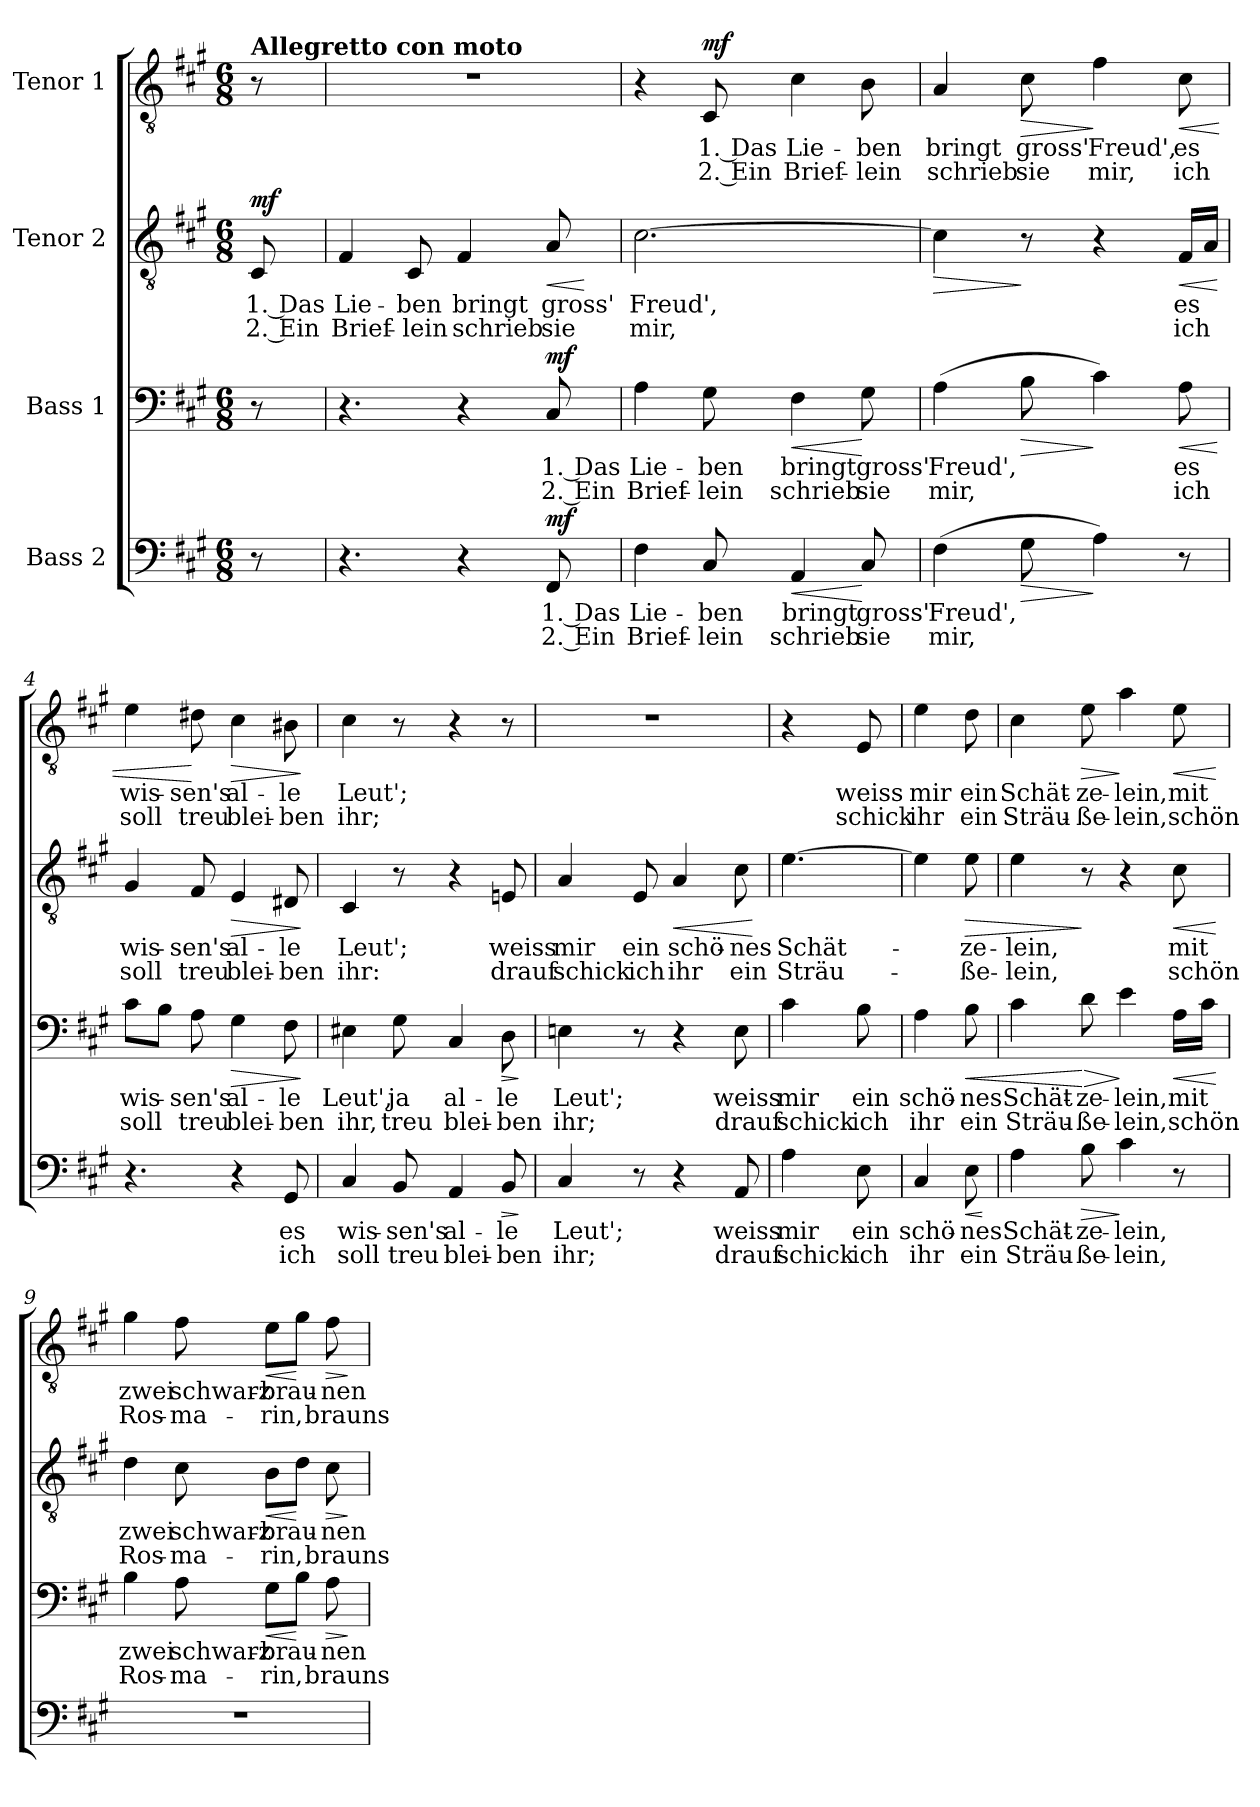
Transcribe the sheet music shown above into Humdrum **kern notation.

**kern	**text	**text	**dynam	**kern	**text	**text	**dynam	**kern	**text	**text	**dynam	**kern	**text	**text	**dynam
*part4	*part4	*part4	*part4	*part3	*part3	*part3	*part3	*part2	*part2	*part2	*part2	*part1	*part1	*part1	*part1
*staff4	*staff4	*staff4	*staff4	*staff3	*staff3	*staff3	*staff3	*staff2	*staff2	*staff2	*staff2	*staff1	*staff1	*staff1	*staff1
*I"Bass 2	*	*	*	*I"Bass 1	*	*	*	*I"Tenor 2	*	*	*	*I"Tenor 1	*	*	*
*clefF4	*	*	*	*clefF4	*	*	*	*clefGv2	*	*	*	*clefGv2	*	*	*
*k[f#c#g#]	*	*	*	*k[f#c#g#]	*	*	*	*k[f#c#g#]	*	*	*	*k[f#c#g#]	*	*	*
*M6/8	*	*	*	*M6/8	*	*	*	*M6/8	*	*	*	*M6/8	*	*	*
=	=	=	=	=	=	=	=	=	=	=	=	=	=	=	=
!	!	!	!	!	!	!	!	!	!	!	!	!LO:TX:a:B:t=Allegretto con moto	!	!	!
!	!	!	!	!	!	!	!	!	!LO:LY:b	!LO:LY:b	!LO:DY:a	!	!	!	!
8r	.	.	.	8r	.	.	.	8C#/	1. Das	2. Ein	mf	8r	.	.	.
=1	=1	=1	=1	=1	=1	=1	=1	=1	=1	=1	=1	=1	=1	=1	=1
!	!	!	!	!	!	!	!	!	!LO:LY:b	!LO:LY:b	!	!	!	!	!
4.r	.	.	.	4.r	.	.	.	4F#/	Lie-	Brief-	.	2.r	.	.	.
!	!	!	!	!	!	!	!	!	!LO:LY:b	!LO:LY:b	!	!	!	!	!
.	.	.	.	.	.	.	.	8C#/	-ben	-lein	.	.	.	.	.
!	!	!	!	!	!	!	!	!	!LO:LY:b	!LO:LY:b	!	!	!	!	!
4r	.	.	.	4r	.	.	.	4F#/	bringt	schrieb	.	.	.	.	.
!	!LO:LY:b	!LO:LY:b	!LO:DY:a	!	!LO:LY:b	!LO:LY:b	!LO:DY:a	!	!LO:LY:b	!LO:LY:b	!LO:HP:b	!	!	!	!
8FF#/	1. Das	2. Ein	mf	8C#/	1. Das	2. Ein	mf	8A/	gross'	sie	<	.	.	.	.
.	.	.	.	.	.	.	.	.	.	.	[	.	.	.	.
=2	=2	=2	=2	=2	=2	=2	=2	=2	=2	=2	=2	=2	=2	=2	=2
!	!LO:LY:b	!LO:LY:b	!	!	!LO:LY:b	!LO:LY:b	!	!	!LO:LY:b	!LO:LY:b	!	!	!	!	!
4F#\	Lie-	Brief-	.	4A\	Lie-	Brief-	.	[2.c#\	Freud',	mir,	.	4r	.	.	.
!	!LO:LY:b	!LO:LY:b	!	!	!LO:LY:b	!LO:LY:b	!	!	!	!	!	!	!LO:LY:b	!LO:LY:b	!LO:DY:a
8C#/	-ben	-lein	.	8G#\	-ben	-lein	.	.	.	.	.	8C#/	1. Das	2. Ein	mf
!	!LO:LY:b	!LO:LY:b	!LO:HP:b	!	!LO:LY:b	!LO:LY:b	!LO:HP:b	!	!	!	!	!	!LO:LY:b	!LO:LY:b	!
4AA/	bringt	schrieb	<	4F#\	bringt	schrieb	<	.	.	.	.	4c#\	Lie-	Brief-	.
!	!LO:LY:b	!LO:LY:b	!	!	!LO:LY:b	!LO:LY:b	!	!	!	!	!	!	!LO:LY:b	!LO:LY:b	!
8C#/	gross'	sie	[	8G#\	gross'	sie	[	.	.	.	.	8B\	-ben	-lein	.
=3	=3	=3	=3	=3	=3	=3	=3	=3	=3	=3	=3	=3	=3	=3	=3
!	!LO:LY:b	!LO:LY:b	!	!	!LO:LY:b	!LO:LY:b	!	!	!	!	!LO:HP:b	!	!LO:LY:b	!LO:LY:b	!
(4F#\	Freud',	mir,	.	(4A\	Freud',	mir,	.	4c#\]	.	.	>	4A/	bringt	schrieb	.
!	!	!	!LO:HP:b	!	!	!	!LO:HP:b	!	!	!	!	!	!LO:LY:b	!LO:LY:b	!LO:HP:b
8G#\	.	.	>	8B\	.	.	>	8r	.	.	]	8c#\	gross'	sie	>
!	!	!	!	!	!	!	!	!	!	!	!	!	!LO:LY:b	!LO:LY:b	!
4A\)	.	.	]	4c#\)	.	.	]	4r	.	.	.	4f#\	Freud',	mir,	]
!	!	!	!	!	!LO:LY:b	!LO:LY:b	!LO:HP:b	!	!LO:LY:b	!LO:LY:b	!LO:HP:b	!	!LO:LY:b	!LO:LY:b	!LO:HP:b
8r	.	.	.	8A\	es	ich	<	16F#/LL	es	ich	<	8c#\	es	ich	<
.	.	.	.	.	.	.	.	16A/JJ	.	.	.	.	.	.	.
.	.	.	.	.	.	.	[	.	.	.	[	.	.	.	.
!!LO:LB:g=z
=4	=4	=4	=4	=4	=4	=4	=4	=4	=4	=4	=4	=4	=4	=4	=4
!	!	!	!	!	!LO:LY:b	!LO:LY:b	!	!	!LO:LY:b	!LO:LY:b	!	!	!LO:LY:b	!LO:LY:b	!
4.r	.	.	.	8c#\L	wis-	soll	.	4G#/	wis-	soll	.	4e\	wis-	soll	.
.	.	.	.	8B\J	.	.	.	.	.	.	.	.	.	.	.
!	!	!	!	!	!LO:LY:b	!LO:LY:b	!	!	!LO:LY:b	!LO:LY:b	!	!	!LO:LY:b	!LO:LY:b	!
.	.	.	.	8A\	-sen's	treu	.	8F#/	-sen's	treu	.	8d#X\	-sen's	treu	[
!	!	!	!	!	!LO:LY:b	!LO:LY:b	!LO:HP:b	!	!LO:LY:b	!LO:LY:b	!LO:HP:b	!	!LO:LY:b	!LO:LY:b	!LO:HP:b
4r	.	.	.	4G#\	al-	blei-	>	4E/	al-	blei-	>	4c#\	al-	blei-	>
!	!LO:LY:b	!LO:LY:b	!	!	!LO:LY:b	!LO:LY:b	!	!	!LO:LY:b	!LO:LY:b	!	!	!LO:LY:b	!LO:LY:b	!
8GG#/	es	ich	.	8F#\	-le	-ben	.	8D#X/	-le	-ben	.	8B#X\	-le	-ben	.
.	.	.	.	.	.	.	]	.	.	.	]	.	.	.	]
=5	=5	=5	=5	=5	=5	=5	=5	=5	=5	=5	=5	=5	=5	=5	=5
!	!LO:LY:b	!LO:LY:b	!	!	!LO:LY:b	!LO:LY:b	!	!	!LO:LY:b	!LO:LY:b	!	!	!LO:LY:b	!LO:LY:b	!
4C#/	wis-	soll	.	4E#X\	Leut',	ihr,	.	4C#/	Leut';	ihr:	.	4c#\	Leut';	ihr;	.
!	!LO:LY:b	!LO:LY:b	!	!	!LO:LY:b	!LO:LY:b	!	!	!	!	!	!	!	!	!
8BB/	-sen's	treu	.	8G#\	ja	treu	.	8r	.	.	.	8r	.	.	.
!	!LO:LY:b	!LO:LY:b	!	!	!LO:LY:b	!LO:LY:b	!	!	!	!	!	!	!	!	!
4AA/	al-	blei-	.	4C#/	al-	blei-	.	4r	.	.	.	4r	.	.	.
!	!LO:LY:b	!LO:LY:b	!LO:HP:b	!	!LO:LY:b	!LO:LY:b	!LO:HP:b	!	!LO:LY:b	!LO:LY:b	!	!	!	!	!
8BB/	-le	-ben	>	8D\	-le	-ben	>	8En/	weiss	drauf	.	8r	.	.	.
.	.	.	]	.	.	.	]	.	.	.	.	.	.	.	.
=6	=6	=6	=6	=6	=6	=6	=6	=6	=6	=6	=6	=6	=6	=6	=6
!	!LO:LY:b	!LO:LY:b	!	!	!LO:LY:b	!LO:LY:b	!	!	!LO:LY:b	!LO:LY:b	!	!	!	!	!
4C#/	Leut';	ihr;	.	4En\	Leut';	ihr;	.	4A/	mir	schick	.	2.r	.	.	.
!	!	!	!	!	!	!	!	!	!LO:LY:b	!LO:LY:b	!	!	!	!	!
8r	.	.	.	8r	.	.	.	8E/	ein	ich	.	.	.	.	.
!	!	!	!	!	!	!	!	!	!LO:LY:b	!LO:LY:b	!LO:HP:b	!	!	!	!
4r	.	.	.	4r	.	.	.	4A/	schö-	ihr	<	.	.	.	.
!	!LO:LY:b	!LO:LY:b	!	!	!LO:LY:b	!LO:LY:b	!	!	!LO:LY:b	!LO:LY:b	!	!	!	!	!
8AA/	weiss	drauf	.	8E\	weiss	drauf	.	8c#\	-nes	ein	.	.	.	.	.
.	.	.	.	.	.	.	.	.	.	.	[	.	.	.	.
=7	=7	=7	=7	=7	=7	=7	=7	=7	=7	=7	=7	=7	=7	=7	=7
!	!LO:LY:b	!LO:LY:b	!	!	!LO:LY:b	!LO:LY:b	!	!	!LO:LY:b	!LO:LY:b	!	!	!	!	!
4A\	mir	schick	.	4c#\	mir	schick	.	[4.e\	Schät-	Sträu-	.	4r	.	.	.
!	!LO:LY:b	!LO:LY:b	!	!	!LO:LY:b	!LO:LY:b	!	!	!	!	!	!	!LO:LY:b	!LO:LY:b	!
8E\	ein	ich	.	8B\	ein	ich	.	.	.	.	.	8E/	weiss	schick	.
!!LO:PB:g=z
=7X1	=7X1	=7X1	=7X1	=7X1	=7X1	=7X1	=7X1	=7X1	=7X1	=7X1	=7X1	=7X1	=7X1	=7X1	=7X1
!	!LO:LY:b	!LO:LY:b	!	!	!LO:LY:b	!LO:LY:b	!	!	!	!	!	!	!LO:LY:b	!LO:LY:b	!
4C#/	schö-	ihr	.	4A\	schö-	ihr	.	4e\]	.	.	.	4e\	mir	ihr	.
!	!LO:LY:b	!LO:LY:b	!LO:HP:b	!	!LO:LY:b	!LO:LY:b	!LO:HP:b	!	!LO:LY:b	!LO:LY:b	!LO:HP:b	!	!LO:LY:b	!LO:LY:b	!
8E\	-nes	ein	<	8B\	-nes	ein	<	8e\	-ze-	-ße-	>	8d\	ein	ein	.
.	.	.	[	.	.	.	.	.	.	.	.	.	.	.	.
=8	=8	=8	=8	=8	=8	=8	=8	=8	=8	=8	=8	=8	=8	=8	=8
!	!LO:LY:b	!LO:LY:b	!	!	!LO:LY:b	!LO:LY:b	!	!	!LO:LY:b	!LO:LY:b	!	!	!LO:LY:b	!LO:LY:b	!
4A\	Schät-	Sträu-	.	4c#\	Schät-	Sträu-	.	4e\	-lein,	-lein,	.	4c#\	Schät-	Sträu-	.
!	!LO:LY:b	!LO:LY:b	!LO:HP:b	!	!LO:LY:b	!LO:LY:b	!LO:HP:n=1:b	!	!	!	!	!	!LO:LY:b	!LO:LY:b	!LO:HP:b
8B\	-ze-	-ße-	>	8d\	-ze-	-ße-	[ >	8r	.	.	]	8e\	-ze-	-ße-	>
!	!LO:LY:b	!LO:LY:b	!	!	!LO:LY:b	!LO:LY:b	!	!	!	!	!	!	!LO:LY:b	!LO:LY:b	!
4c#\	-lein,	-lein,	]	4e\	-lein,	-lein,	]	4r	.	.	.	4a\	-lein,	-lein,	]
!	!	!	!	!	!LO:LY:b	!LO:LY:b	!LO:HP:b	!	!LO:LY:b	!LO:LY:b	!LO:HP:b	!	!LO:LY:b	!LO:LY:b	!LO:HP:b
8r	.	.	.	16A\LL	mit	schön	<	8c#\	mit	schön	<	8e\	mit	schön	<
.	.	.	.	16c#\JJ	.	.	.	.	.	.	.	.	.	.	.
.	.	.	.	.	.	.	[	.	.	.	[	.	.	.	[
=9	=9	=9	=9	=9	=9	=9	=9	=9	=9	=9	=9	=9	=9	=9	=9
!	!	!	!	!	!LO:LY:b	!LO:LY:b	!	!	!LO:LY:b	!LO:LY:b	!	!	!LO:LY:b	!LO:LY:b	!
2.r	.	.	.	4B\	zwei	Ros-	.	4d\	zwei	Ros-	.	4g#\	zwei	Ros-	.
!	!	!	!	!	!LO:LY:b	!LO:LY:b	!	!	!LO:LY:b	!LO:LY:b	!	!	!LO:LY:b	!LO:LY:b	!
.	.	.	.	8A\	schwarz-	-ma-	.	8c#\	schwarz-	-ma-	.	8f#\	schwarz-	-ma-	.
!	!	!	!	!	!LO:LY:b	!LO:LY:b	!LO:HP:b	!	!LO:LY:b	!LO:LY:b	!LO:HP:b	!	!LO:LY:b	!LO:LY:b	!LO:HP:b
.	.	.	.	8G#\L	-brau-	-rin,	<	8B\L	-brau-	-rin,	<	8e\L	-brau-	-rin,	<
.	.	.	.	8B\J	.	.	[	8d\J	.	.	[	8g#\J	.	.	[
!	!	!	!	!	!LO:LY:b	!LO:LY:b	!LO:HP:b	!	!LO:LY:b	!LO:LY:b	!LO:HP:b	!	!LO:LY:b	!LO:LY:b	!LO:HP:b
.	.	.	.	8A\	-nen	brauns	>	8c#\	-nen	brauns	>	8f#\	-nen	brauns	>
.	.	.	.	.	.	.	]	.	.	.	]	.	.	.	]
=	=	=	=	=	=	=	=	=	=	=	=	=	=	=	=
*-	*-	*-	*-	*-	*-	*-	*-	*-	*-	*-	*-	*-	*-	*-	*-
